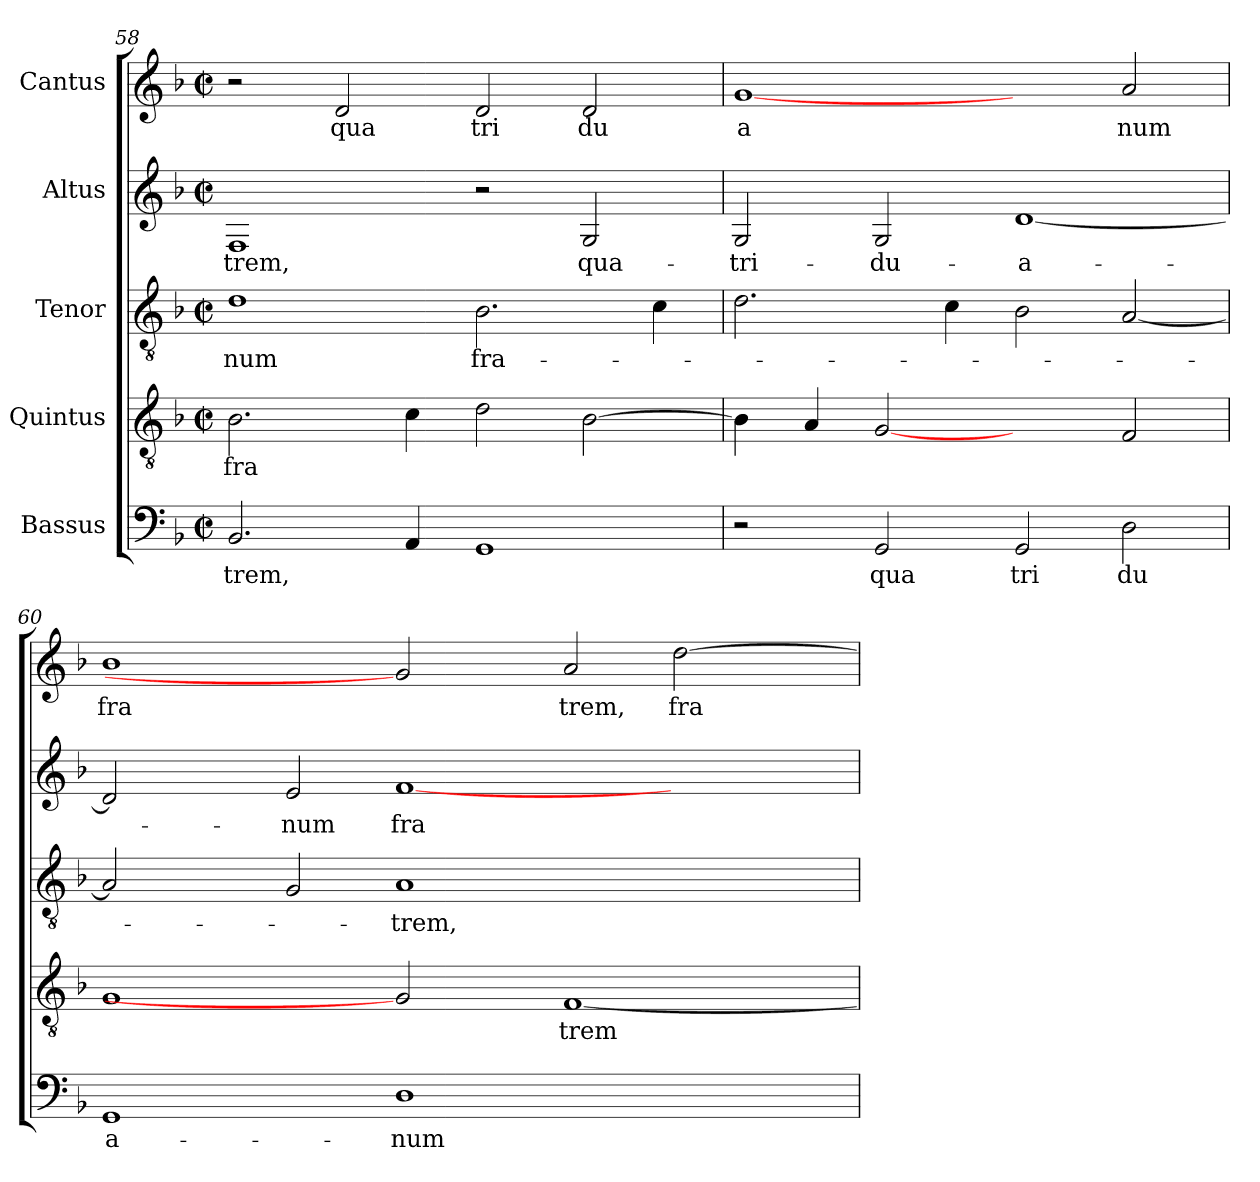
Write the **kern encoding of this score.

**kern	**text	**kern	**text	**kern	**text	**kern	**text	**kern	**text
*part5	*part5	*part4	*part4	*part3	*part3	*part2	*part2	*part1	*part1
*staff5	*staff5	*staff4	*staff4	*staff3	*staff3	*staff2	*staff2	*staff1	*staff1
*I"Bassus	*	*I"Quintus	*	*I"Tenor	*	*I"Altus	*	*I"Cantus	*
*clefF4	*	*clefGv2	*	*clefGv2	*	*clefG2	*	*clefG2	*
*k[b-]	*	*k[b-]	*	*k[b-]	*	*k[b-]	*	*k[b-]	*
*F:	*	*F:	*	*F:	*	*F:	*	*F:	*
*M2/2	*	*M2/2	*	*M2/2	*	*M2/2	*	*M2/2	*
*met(c|)	*	*met(c|)	*	*met(c|)	*	*met(c|)	*	*met(c|)	*
=58	=58	=58	=58	=58	=58	=58	=58	=58	=58
!	!LO:LY:b	!	!LO:LY:b	!	!LO:LY:b:cj	!	!LO:LY:b:cj	!	!
2.BB-/	trem,	2.B-\	fra	1d	-num	1F	-trem,	2r	.
!	!	!	!	!	!	!	!	!	!LO:LY:b:cj
.	.	.	.	.	.	.	.	2d/	qua
4AA/	.	4c\	.	.	.	.	.	.	.
!	!	!	!	!	!LO:LY:b	!	!	!	!LO:LY:b:cj
1GG	.	2d\	.	2.B-\	fra-	2r	.	2d/	tri
!	!	!	!	!	!	!	!LO:LY:b:cj	!	!LO:LY:b:cj
.	.	[>2B-\	.	.	.	2G/	qua-	2d/	du
.	.	.	.	4c\	.	.	.	.	.
=59	=59	=59	=59	=59	=59	=59	=59	=59	=59
!	!	!	!	!	!	!	!LO:LY:b:cj	!	!LO:LY:b:cj
2r	.	4B-\]	.	2.d\	.	2G/	-tri-	[1g	a
.	.	4A/	.	.	.	.	.	.	.
!	!LO:LY:b:cj	!	!	!	!	!	!LO:LY:b:cj	!	!
2GG/	qua	[2G	.	.	.	2G/	-du-	.	.
.	.	.	.	4c\	.	.	.	.	.
!	!LO:LY:b:cj	!	!	!	!	!	!LO:LY:b:rj	!	!
2GG/	tri	2ryy	.	2B-\	.	[>1d	-a-	2ryy	.
!	!LO:LY:b:cj	!	!	!	!	!	!	!	!LO:LY:b:cj
2D\	du	2F/	.	[>2A/	.	.	.	2a/	num
!!LO:LB:g=z
=60	=60	=60	=60	=60	=60	=60	=60	=60	=60
!	!LO:LY:b:cj	!	!	!	!	!	!	!	!LO:LY:b:cj
*	*	*^	*	*^	*	*	*	*	*
1GG	a-	1G	4ryy	.	2A/]	8.ryy	.	2d/]	.	1b-	fra
.	.	.	.	.	.	1ryy	.	.	.	.	.
.	.	.	16ryy	.	.	.	.	.	.	.	.
.	.	.	1ryy	.	.	.	.	.	.	.	.
!	!	!	!	!	!	!	!	!	!LO:LY:b:cj	!	!
.	.	.	.	.	2G/	.	.	2e/	-num	.	.
!	!LO:LY:b:cj	!	!	!	!	!	!LO:LY:b:cj	!	!LO:LY:b:cj	!	!
1D	-num	2G]	.	.	1A	.	-trem,	[<1f	fra-	2g]	.
.	.	.	.	.	.	1ryy	.	.	.	.	.
.	.	.	1ryy	.	.	.	.	.	.	.	.
!	!	!	!	!LO:LY:b	!	!	!	!	!	!	!LO:LY:b:cj
.	.	[<1F	.	trem	.	.	.	.	.	2a/	trem,
!	!	!	!	!	!	!	!	!	!	!	!LO:LY:b
2ryy	.	.	.	.	2ryy	.	.	2ryy	.	[>2dd\	fra
.	.	.	.	.	.	4ryy	.	.	.	.	.
.	.	.	8.ryy	.	.	.	.	.	.	.	.
.	.	.	.	.	.	16ryy	.	.	.	.	.
*	*	*v	*v	*	*	*	*	*	*	*	*
*	*	*	*	*v	*v	*	*	*	*	*
=	=	=	=	=	=	=	=	=	=
*-	*-	*-	*-	*-	*-	*-	*-	*-	*-
